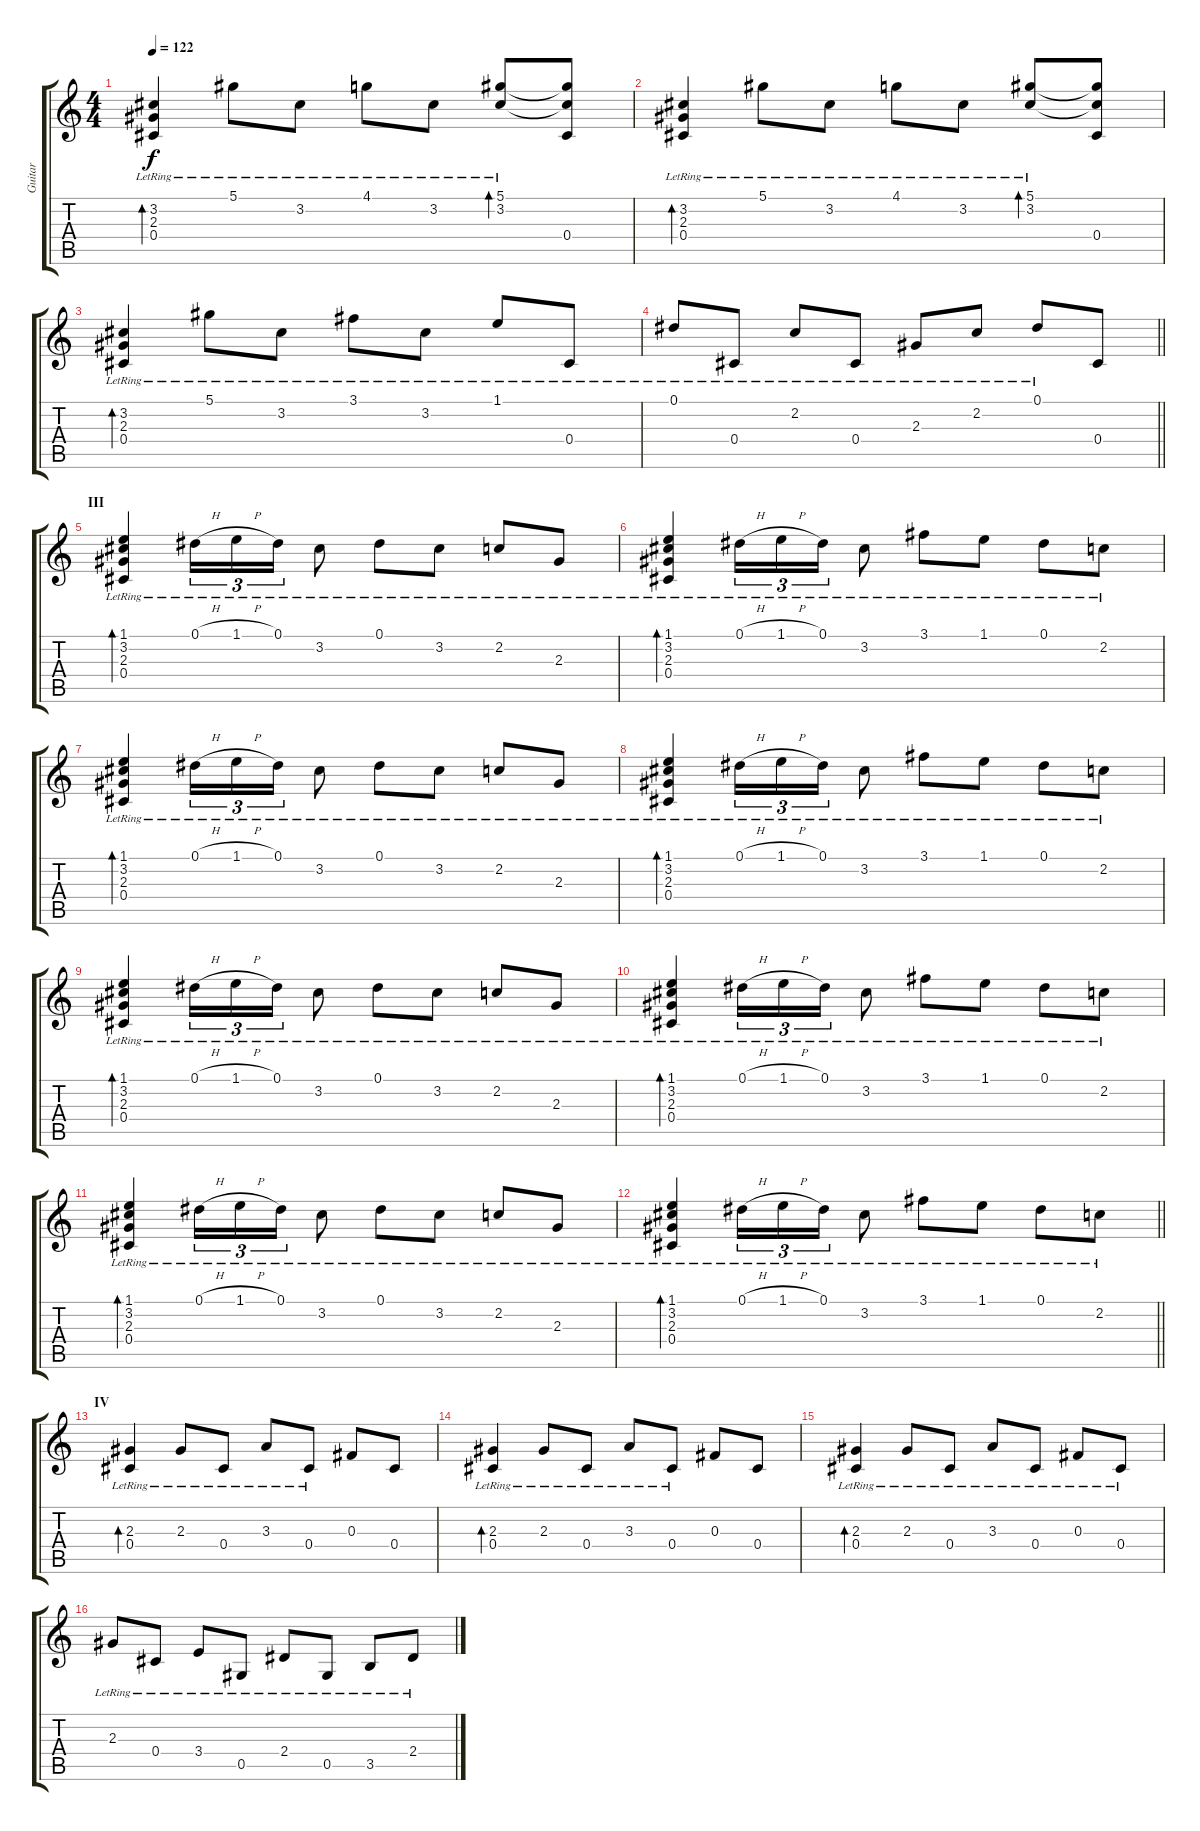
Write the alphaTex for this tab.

\track ("Guitar" "Guitar") {instrument acousticguitarsteel}
\staff {score tabs}
\tuning (Eb4 Bb3 Gb3 Db3 Ab2 Eb2) {hide}
\ts (4 4)
\tempo 122
\clef g2
\ks c
(3.2{lr} 2.3{lr} 0.4{lr}).4{bd 120 dy f} 5.1{lr}.8 3.2{lr}.8 4.1{lr}.8 3.2{lr}.8 (5.1{lr} 3.2).8{bd 120} (5.1{t} 3.2{t} 0.4).8 |
(3.2{lr} 2.3{lr} 0.4{lr}).4{bd 120} 5.1{lr}.8 3.2{lr}.8 4.1{lr}.8 3.2{lr}.8 (5.1{lr} 3.2).8{bd 120} (5.1{t} 3.2{t} 0.4).8 |
(3.2{lr} 2.3{lr} 0.4{lr}).4{bd 120} 5.1{lr}.8 3.2{lr}.8 3.1{lr}.8 3.2{lr}.8 1.1{lr}.8 0.4{lr}.8 |
\barLineRight lightlight
0.1{lr}.8 0.4{lr}.8 2.2{lr}.8 0.4{lr}.8 2.3{lr}.8 2.2{lr}.8 0.1{lr}.8 0.4.8 |
\section ("" "III")
(1.1{lr} 3.2{lr} 2.3{lr} 0.4{lr}).4{bd 120} 0.1{h lr}.16{tu (3 2)} 1.1{h lr}.16{tu (3 2)} 0.1{lr}.16{tu (3 2)} 3.2{lr}.8 0.1{lr}.8 3.2{lr}.8 2.2{lr}.8 2.3{lr}.8 |
(1.1{lr} 3.2{lr} 2.3{lr} 0.4{lr}).4{bd 120} 0.1{h lr}.16{tu (3 2)} 1.1{h lr}.16{tu (3 2)} 0.1{lr}.16{tu (3 2)} 3.2{lr}.8 3.1{lr}.8 1.1{lr}.8 0.1{lr}.8 2.2{lr}.8 |
(1.1{lr} 3.2{lr} 2.3{lr} 0.4{lr}).4{bd 120} 0.1{h lr}.16{tu (3 2)} 1.1{h lr}.16{tu (3 2)} 0.1{lr}.16{tu (3 2)} 3.2{lr}.8 0.1{lr}.8 3.2{lr}.8 2.2{lr}.8 2.3{lr}.8 |
(1.1{lr} 3.2{lr} 2.3{lr} 0.4{lr}).4{bd 120} 0.1{h lr}.16{tu (3 2)} 1.1{h lr}.16{tu (3 2)} 0.1{lr}.16{tu (3 2)} 3.2{lr}.8 3.1{lr}.8 1.1{lr}.8 0.1{lr}.8 2.2{lr}.8 |
(1.1{lr} 3.2{lr} 2.3{lr} 0.4{lr}).4{bd 120} 0.1{h lr}.16{tu (3 2)} 1.1{h lr}.16{tu (3 2)} 0.1{lr}.16{tu (3 2)} 3.2{lr}.8 0.1{lr}.8 3.2{lr}.8 2.2{lr}.8 2.3{lr}.8 |
(1.1{lr} 3.2{lr} 2.3{lr} 0.4{lr}).4{bd 120} 0.1{h lr}.16{tu (3 2)} 1.1{h lr}.16{tu (3 2)} 0.1{lr}.16{tu (3 2)} 3.2{lr}.8 3.1{lr}.8 1.1{lr}.8 0.1{lr}.8 2.2{lr}.8 |
(1.1{lr} 3.2{lr} 2.3{lr} 0.4{lr}).4{bd 120} 0.1{h lr}.16{tu (3 2)} 1.1{h lr}.16{tu (3 2)} 0.1{lr}.16{tu (3 2)} 3.2{lr}.8 0.1{lr}.8 3.2{lr}.8 2.2{lr}.8 2.3{lr}.8 |
\barLineRight lightlight
(1.1{lr} 3.2{lr} 2.3{lr} 0.4{lr}).4{bd 120} 0.1{h lr}.16{tu (3 2)} 1.1{h lr}.16{tu (3 2)} 0.1{lr}.16{tu (3 2)} 3.2{lr}.8 3.1{lr}.8 1.1{lr}.8 0.1{lr}.8 2.2{lr}.8 |
\section ("" "IV")
(2.3{lr} 0.4{lr}).4{bd 120} 2.3{lr}.8 0.4{lr}.8 3.3{lr}.8 0.4{lr}.8 0.3.8 0.4.8 |
(2.3{lr} 0.4{lr}).4{bd 120} 2.3{lr}.8 0.4{lr}.8 3.3{lr}.8 0.4{lr}.8 0.3.8 0.4.8 |
(2.3{lr} 0.4{lr}).4{bd 240} 2.3{lr}.8 0.4{lr}.8 3.3{lr}.8 0.4{lr}.8 0.3{lr}.8 0.4{lr}.8 |
2.3{lr}.8 0.4{lr}.8 3.4{lr}.8 0.5{lr}.8 2.4{lr}.8 0.5{lr}.8 3.5{lr}.8 2.4{lr}.8
